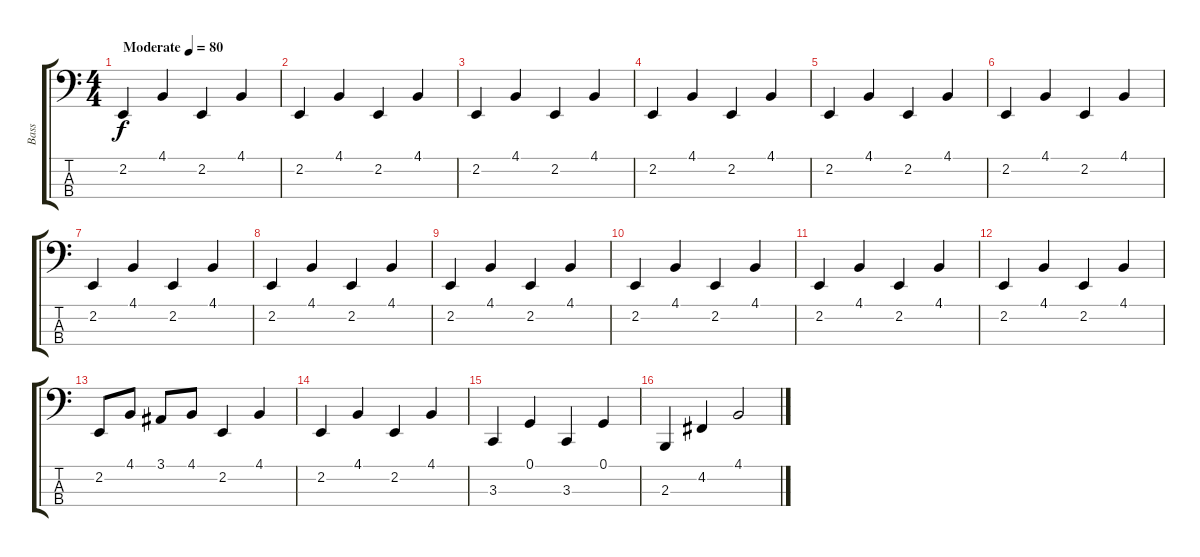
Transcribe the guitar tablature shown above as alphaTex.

\track ("Bass" "Bass") {instrument tuba}
\staff {score tabs}
\tuning (G2 D2 A1 E1) {hide}
\ts (4 4)
\tempo (80 "Moderate")
\clef f4
\ks c
2.2.4{dy f instrument tuba} 4.1.4 2.2.4 4.1.4 |
2.2.4 4.1.4 2.2.4 4.1.4 |
2.2.4 4.1.4 2.2.4 4.1.4 |
2.2.4 4.1.4 2.2.4 4.1.4 |
2.2.4 4.1.4 2.2.4 4.1.4 |
2.2.4 4.1.4 2.2.4 4.1.4 |
2.2.4 4.1.4 2.2.4 4.1.4 |
2.2.4 4.1.4 2.2.4 4.1.4 |
2.2.4 4.1.4 2.2.4 4.1.4 |
2.2.4 4.1.4 2.2.4 4.1.4 |
2.2.4 4.1.4 2.2.4 4.1.4 |
2.2.4 4.1.4 2.2.4 4.1.4 |
2.2.8 4.1.8 3.1.8 4.1.8 2.2.4 4.1.4 |
2.2.4 4.1.4 2.2.4 4.1.4 |
3.3.4 0.1.4 3.3.4 0.1.4 |
2.3.4 4.2.4 4.1.2
